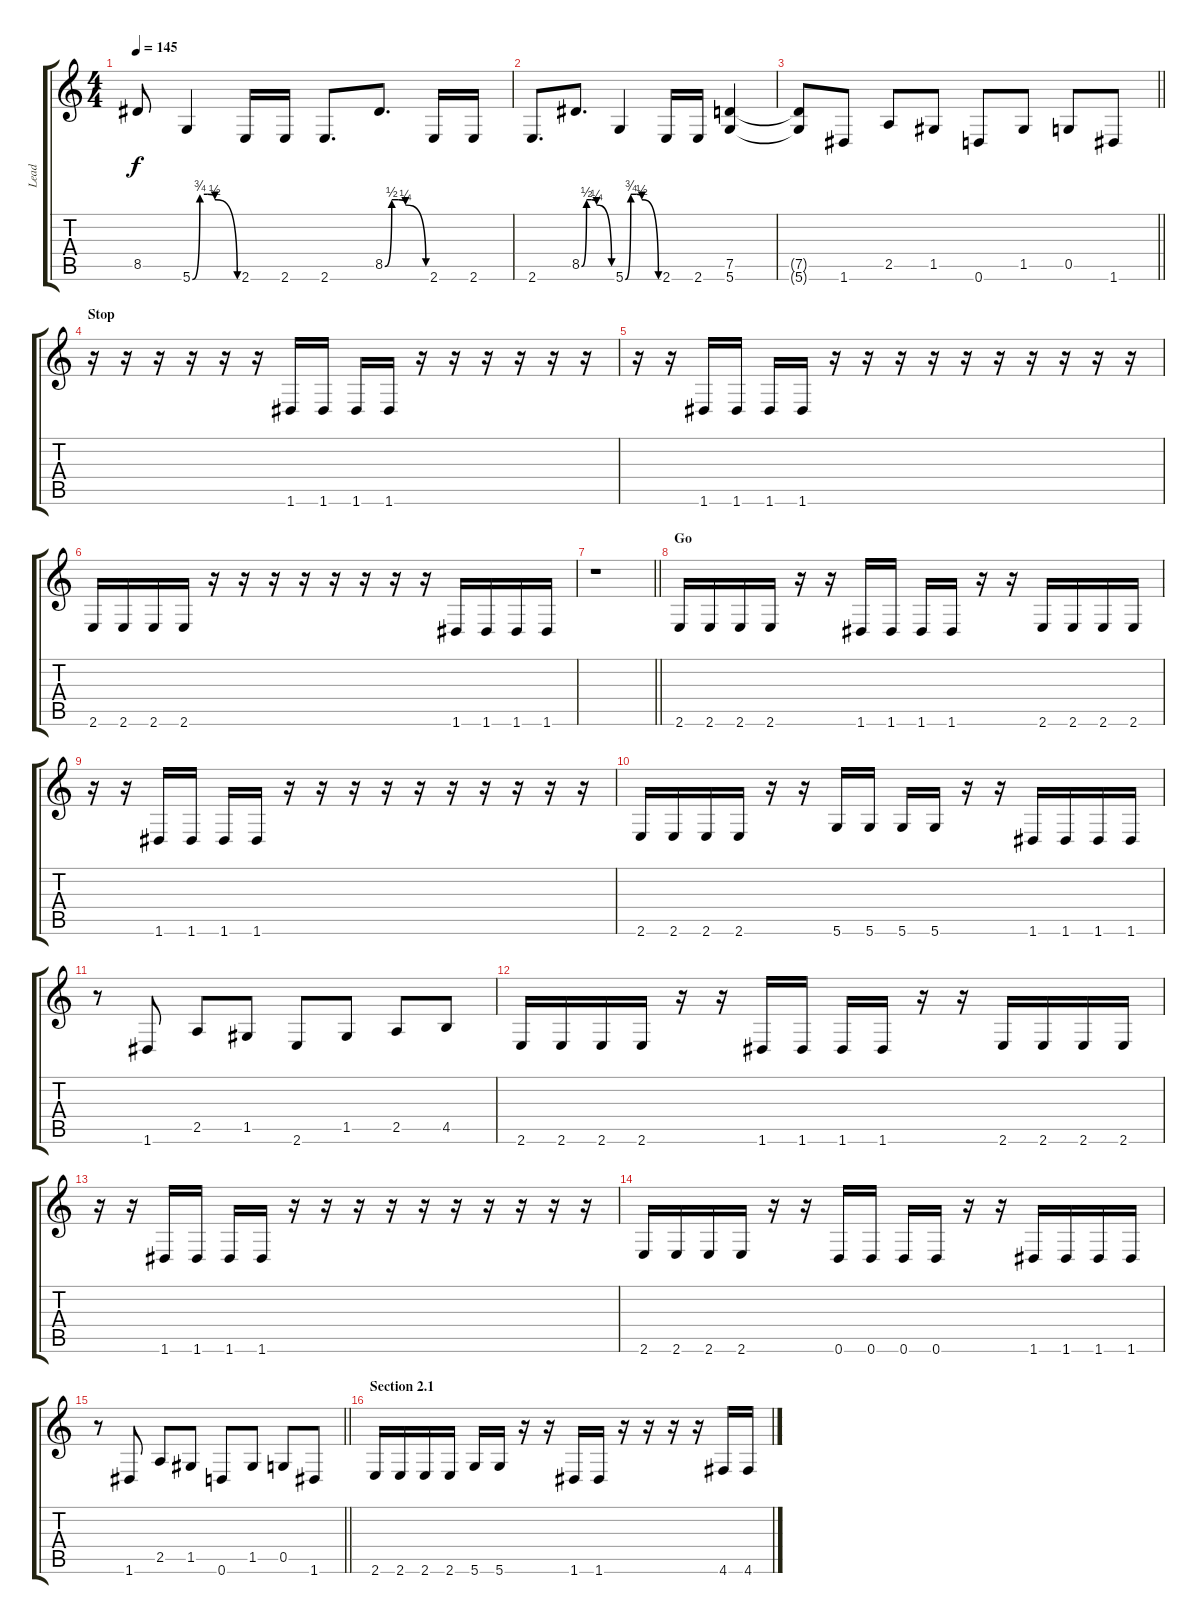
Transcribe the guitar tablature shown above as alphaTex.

\track ("Lead" "Lead") {instrument distortionguitar}
\staff {score tabs}
\tuning (D4 A3 F3 C3 G2 D2) {hide}
\ts (4 4)
\tempo 145
\clef g2
\ks c
8.5{t}.8{dy f} 5.6{be (custom 0 0 10 3 20 3 30 2 60 0)}.4 2.6.16 2.6.16 2.6.8{d} 8.5{be (custom 0 0 10 2 20 2 30 1 60 0)}.8{d} 2.6.16 2.6.16 |
2.6.8{d} 8.5{be (custom 0 0 10 2 20 2 30 1 60 0)}.8{d} 5.6{be (custom 0 0 10 3 20 3 30 2 60 0)}.4 2.6.16 2.6.16 (7.5 5.6).4 |
\barLineRight lightlight
(7.5{t} 5.6{t}).8 1.6.8 2.5.8 1.5.8 0.6.8 1.5.8 0.5.8 1.6.8 |
\section ("" "Stop")
r.16 r.16 r.16 r.16 r.16 r.16 1.6.16 1.6.16 1.6.16 1.6.16 r.16 r.16 r.16 r.16 r.16 r.16 |
r.16 r.16 1.6.16 1.6.16 1.6.16 1.6.16 r.16 r.16 r.16 r.16 r.16 r.16 r.16 r.16 r.16 r.16 |
2.6.16 2.6.16 2.6.16 2.6.16 r.16 r.16 r.16 r.16 r.16 r.16 r.16 r.16 1.6.16 1.6.16 1.6.16 1.6.16 |
\barLineRight lightlight
r.1 |
\section ("" "Go")
2.6.16 2.6.16 2.6.16 2.6.16 r.16 r.16 1.6.16 1.6.16 1.6.16 1.6.16 r.16 r.16 2.6.16 2.6.16 2.6.16 2.6.16 |
r.16 r.16 1.6.16 1.6.16 1.6.16 1.6.16 r.16 r.16 r.16 r.16 r.16 r.16 r.16 r.16 r.16 r.16 |
2.6.16 2.6.16 2.6.16 2.6.16 r.16 r.16 5.6.16 5.6.16 5.6.16 5.6.16 r.16 r.16 1.6.16 1.6.16 1.6.16 1.6.16 |
r.8 1.6.8 2.5.8 1.5.8 2.6.8 1.5.8 2.5.8 4.5.8 |
2.6.16 2.6.16 2.6.16 2.6.16 r.16 r.16 1.6.16 1.6.16 1.6.16 1.6.16 r.16 r.16 2.6.16 2.6.16 2.6.16 2.6.16 |
r.16 r.16 1.6.16 1.6.16 1.6.16 1.6.16 r.16 r.16 r.16 r.16 r.16 r.16 r.16 r.16 r.16 r.16 |
2.6.16 2.6.16 2.6.16 2.6.16 r.16 r.16 0.6.16 0.6.16 0.6.16 0.6.16 r.16 r.16 1.6.16 1.6.16 1.6.16 1.6.16 |
\barLineRight lightlight
r.8 1.6.8 2.5.8 1.5.8 0.6.8 1.5.8 0.5.8 1.6.8 |
\section ("" "Section 2.1")
2.6.16 2.6.16 2.6.16 2.6.16 5.6.16 5.6.16 r.16 r.16 1.6.16 1.6.16 r.16 r.16 r.16 r.16 4.6.16 4.6.16
